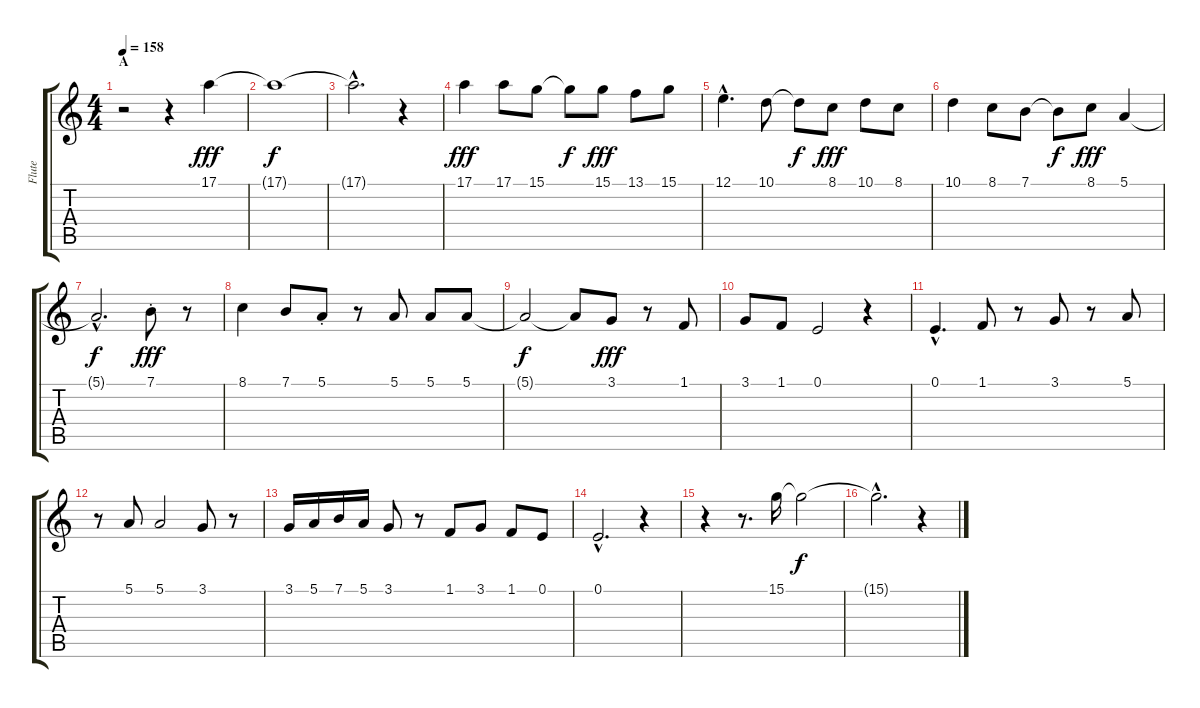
\track ("Flute" "Flute") {instrument flute}
\staff {score tabs}
\tuning (E4 B3 G3 D3 A2 E2) {hide}
\ts (4 4)
\section ("" "A")
\tempo 158
\clef g2
\ks c
r.2{dy fff instrument flute} r.4 17.1.4 |
17.1{t}.1{dy f} |
17.1{hac t}.2{d} r.4 |
17.1.4{dy fff} 17.1.8 15.1.8 15.1{t}.8{dy f} 15.1.8{dy fff} 13.1.8 15.1.8 |
12.1{hac}.4{d} 10.1.8 10.1{t}.8{dy f} 8.1.8{dy fff} 10.1.8 8.1.8 |
10.1.4 8.1.8 7.1.8 7.1{t}.8{dy f} 8.1.8{dy fff} 5.1.4 |
5.1{hac t}.2{d dy f} 7.1{st}.8{dy fff} r.8 |
8.1.4 7.1.8 5.1{st}.8 r.8 5.1.8 5.1.8 5.1.8 |
5.1{t}.2{dy f} 5.1{t}.8 3.1.8{dy fff} r.8 1.1.8 |
3.1.8 1.1.8 0.1.2 r.4 |
0.1{hac}.4{d} 1.1.8 r.8 3.1.8 r.8 5.1.8 |
r.8 5.1.8 5.1.2 3.1.8 r.8 |
3.1.16 5.1.16 7.1.16 5.1.16 3.1.8 r.8 1.1.8 3.1.8 1.1.8 0.1.8 |
0.1{hac}.2{d} r.4 |
r.4 r.8{d} 15.1.16 15.1{t}.2{dy f} |
15.1{hac t}.2{d} r.4
